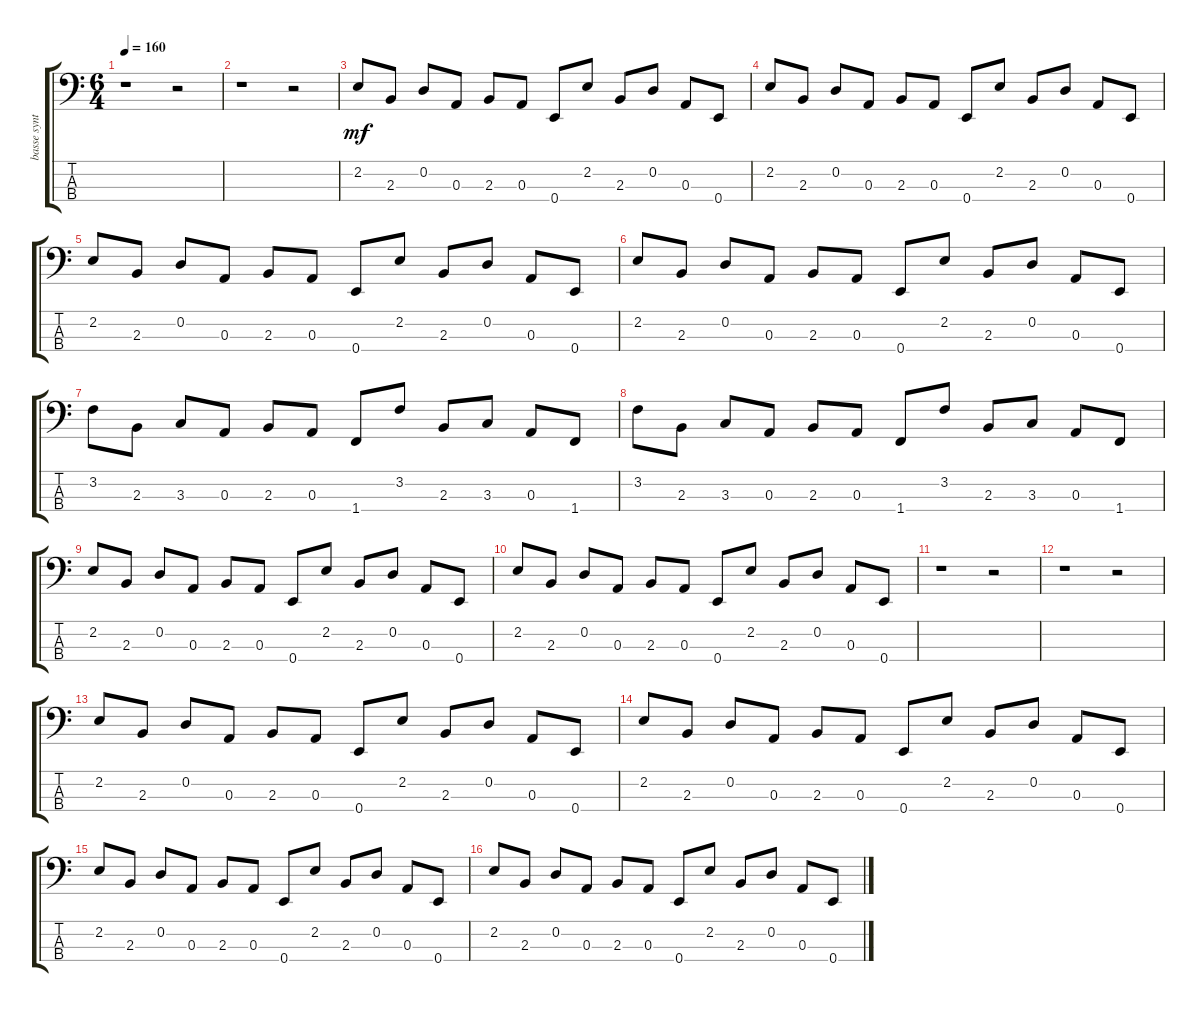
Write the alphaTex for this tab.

\track ("basse synth?кЋ??І’?І“?h?" "basse synt") {instrument synthbass2}
\staff {score tabs}
\tuning (G2 D2 A1 E1) {hide}
\ts (6 4)
\tempo 160
\clef f4
\ks c
r.1{dy mf instrument synthbass2} r.2 |
r.1 r.2 |
2.2.8 2.3.8 0.2.8 0.3.8 2.3.8 0.3.8 0.4.8 2.2.8 2.3.8 0.2.8 0.3.8 0.4.8 |
2.2.8 2.3.8 0.2.8 0.3.8 2.3.8 0.3.8 0.4.8 2.2.8 2.3.8 0.2.8 0.3.8 0.4.8 |
2.2.8 2.3.8 0.2.8 0.3.8 2.3.8 0.3.8 0.4.8 2.2.8 2.3.8 0.2.8 0.3.8 0.4.8 |
2.2.8 2.3.8 0.2.8 0.3.8 2.3.8 0.3.8 0.4.8 2.2.8 2.3.8 0.2.8 0.3.8 0.4.8 |
3.2.8 2.3.8 3.3.8 0.3.8 2.3.8 0.3.8 1.4.8 3.2.8 2.3.8 3.3.8 0.3.8 1.4.8 |
3.2.8 2.3.8 3.3.8 0.3.8 2.3.8 0.3.8 1.4.8 3.2.8 2.3.8 3.3.8 0.3.8 1.4.8 |
2.2.8 2.3.8 0.2.8 0.3.8 2.3.8 0.3.8 0.4.8 2.2.8 2.3.8 0.2.8 0.3.8 0.4.8 |
2.2.8 2.3.8 0.2.8 0.3.8 2.3.8 0.3.8 0.4.8 2.2.8 2.3.8 0.2.8 0.3.8 0.4.8 |
r.1 r.2 |
r.1 r.2 |
2.2.8 2.3.8 0.2.8 0.3.8 2.3.8 0.3.8 0.4.8 2.2.8 2.3.8 0.2.8 0.3.8 0.4.8 |
2.2.8 2.3.8 0.2.8 0.3.8 2.3.8 0.3.8 0.4.8 2.2.8 2.3.8 0.2.8 0.3.8 0.4.8 |
2.2.8 2.3.8 0.2.8 0.3.8 2.3.8 0.3.8 0.4.8 2.2.8 2.3.8 0.2.8 0.3.8 0.4.8 |
2.2.8 2.3.8 0.2.8 0.3.8 2.3.8 0.3.8 0.4.8 2.2.8 2.3.8 0.2.8 0.3.8 0.4.8
